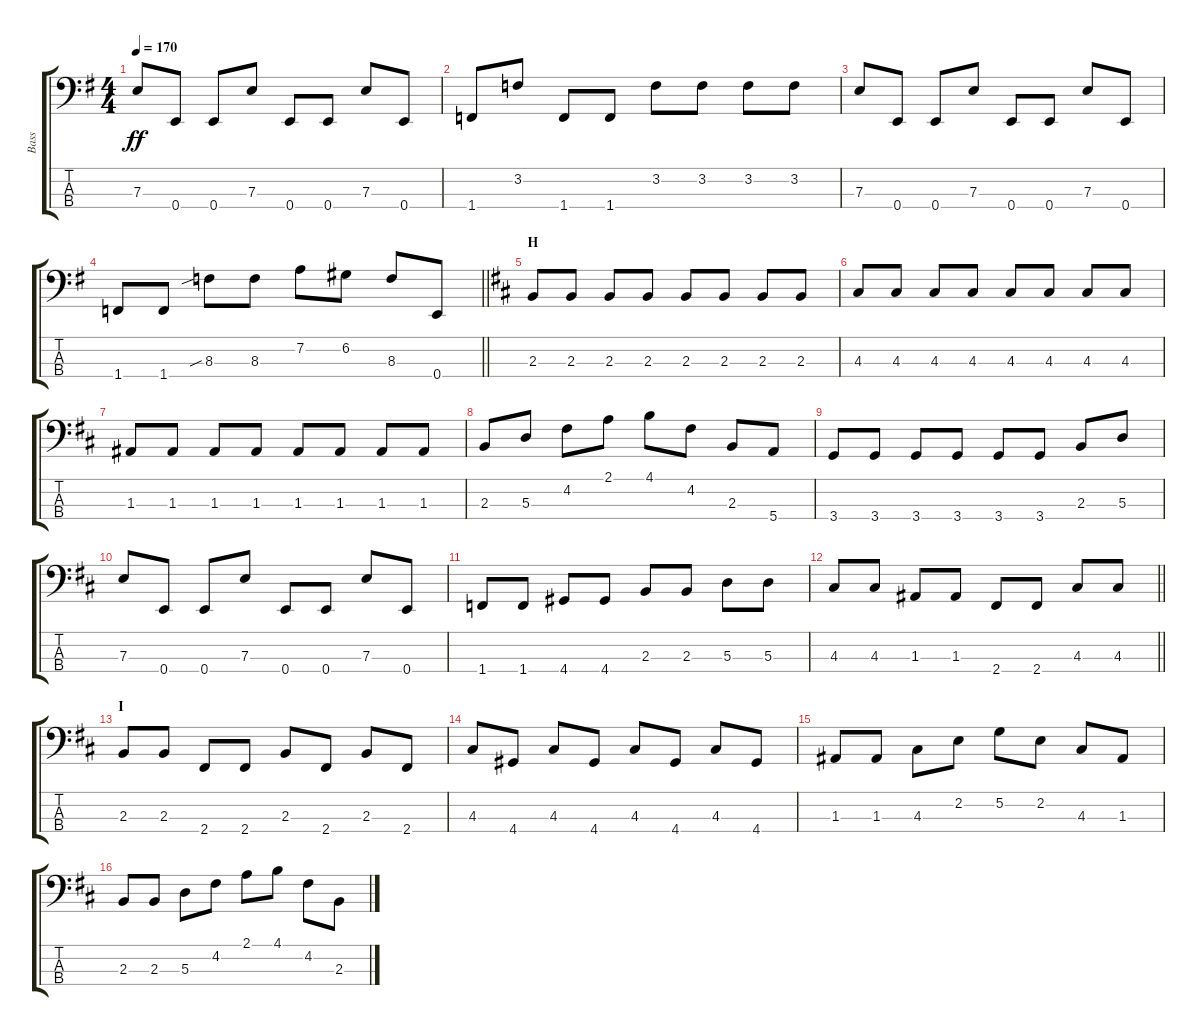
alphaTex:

\track ("Bass" "Bass") {instrument electricbasspick}
\staff {score tabs}
\tuning (G2 D2 A1 E1) {hide}
\ts (4 4)
\tempo 170
\clef f4
\ks g
7.3.8{dy ff} 0.4.8 0.4.8 7.3.8 0.4.8 0.4.8 7.3.8 0.4.8 |
1.4.8 3.2.8 1.4.8 1.4.8 3.2.8 3.2.8 3.2.8 3.2.8 |
7.3.8 0.4.8 0.4.8 7.3.8 0.4.8 0.4.8 7.3.8 0.4.8 |
\barLineRight lightlight
1.4.8 1.4.8 8.3{sib}.8 8.3.8 7.2.8 6.2.8 8.3.8 0.4.8 |
\section ("" "H")
\ks d
2.3.8 2.3.8 2.3.8 2.3.8 2.3.8 2.3.8 2.3.8 2.3.8 |
4.3.8 4.3.8 4.3.8 4.3.8 4.3.8 4.3.8 4.3.8 4.3.8 |
1.3.8 1.3.8 1.3.8 1.3.8 1.3.8 1.3.8 1.3.8 1.3.8 |
2.3.8 5.3.8 4.2.8 2.1.8 4.1.8 4.2.8 2.3.8 5.4.8 |
3.4.8 3.4.8 3.4.8 3.4.8 3.4.8 3.4.8 2.3.8 5.3.8 |
7.3.8 0.4.8 0.4.8 7.3.8 0.4.8 0.4.8 7.3.8 0.4.8 |
1.4.8 1.4.8 4.4.8 4.4.8 2.3.8 2.3.8 5.3.8 5.3.8 |
\barLineRight lightlight
4.3.8 4.3.8 1.3.8 1.3.8 2.4.8 2.4.8 4.3.8 4.3.8 |
\section ("" "I")
2.3.8 2.3.8 2.4.8 2.4.8 2.3.8 2.4.8 2.3.8 2.4.8 |
4.3.8 4.4.8 4.3.8 4.4.8 4.3.8 4.4.8 4.3.8 4.4.8 |
1.3.8 1.3.8 4.3.8 2.2.8 5.2.8 2.2.8 4.3.8 1.3.8 |
2.3.8 2.3.8 5.3.8 4.2.8 2.1.8 4.1.8 4.2.8 2.3.8
